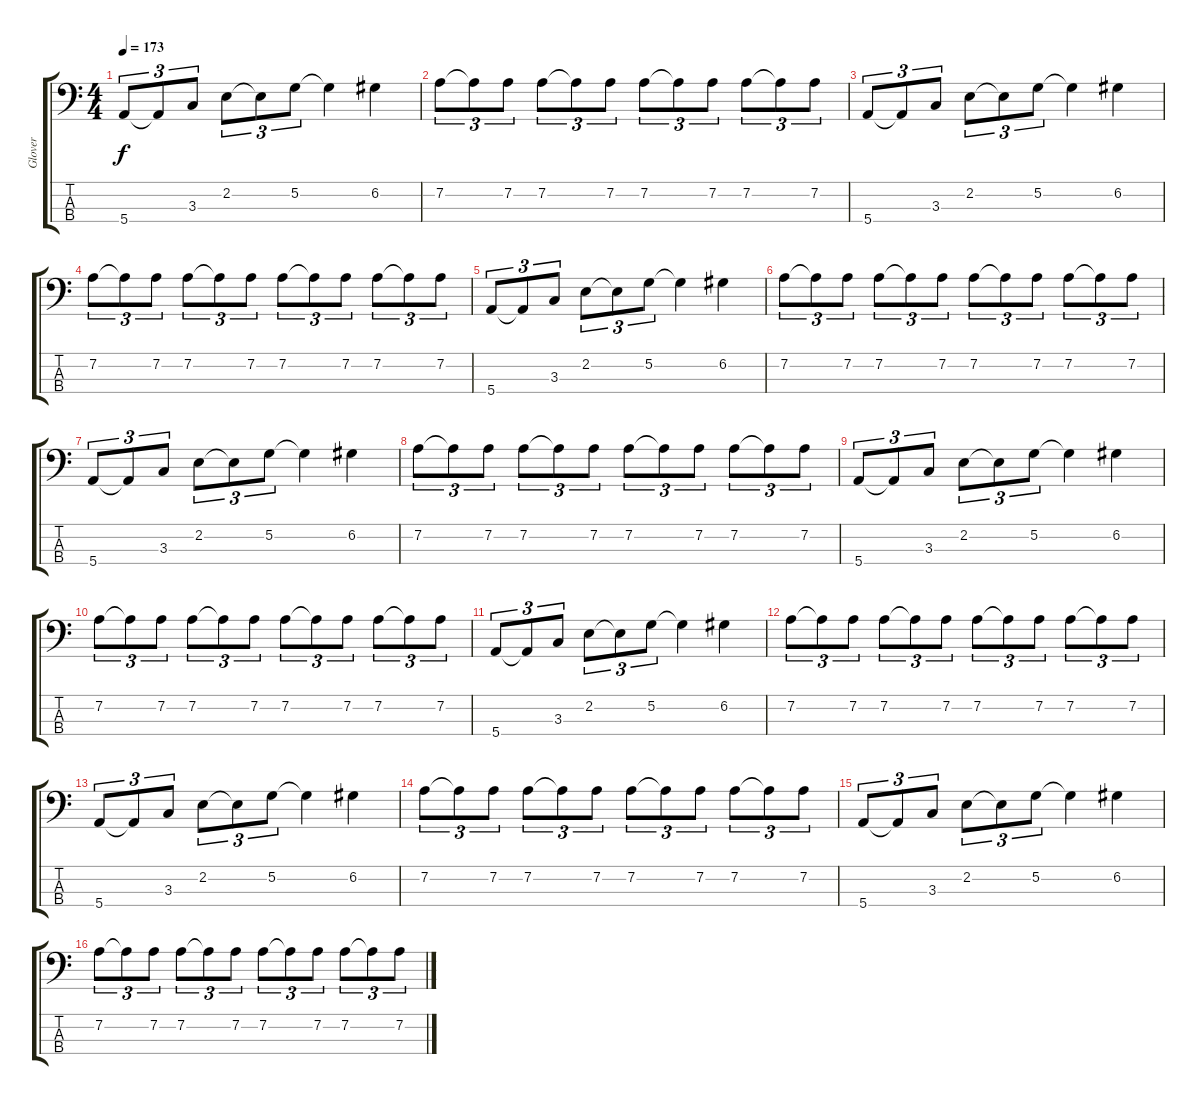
\track ("Glover" "Glover") {instrument electricbassfinger}
\staff {score tabs}
\tuning (G2 D2 A1 E1) {hide}
\ts (4 4)
\tempo 173
\clef f4
\ks c
5.4.8{tu (3 2) dy f} 5.4{t}.8{tu (3 2)} 3.3.8{tu (3 2)} 2.2.8{tu (3 2)} 2.2{t}.8{tu (3 2)} 5.2.8{tu (3 2)} 5.2{t}.4 6.2.4 |
7.2.8{tu (3 2)} 7.2{t}.8{tu (3 2)} 7.2.8{tu (3 2)} 7.2.8{tu (3 2)} 7.2{t}.8{tu (3 2)} 7.2.8{tu (3 2)} 7.2.8{tu (3 2)} 7.2{t}.8{tu (3 2)} 7.2.8{tu (3 2)} 7.2.8{tu (3 2)} 7.2{t}.8{tu (3 2)} 7.2.8{tu (3 2)} |
5.4.8{tu (3 2)} 5.4{t}.8{tu (3 2)} 3.3.8{tu (3 2)} 2.2.8{tu (3 2)} 2.2{t}.8{tu (3 2)} 5.2.8{tu (3 2)} 5.2{t}.4 6.2.4 |
7.2.8{tu (3 2)} 7.2{t}.8{tu (3 2)} 7.2.8{tu (3 2)} 7.2.8{tu (3 2)} 7.2{t}.8{tu (3 2)} 7.2.8{tu (3 2)} 7.2.8{tu (3 2)} 7.2{t}.8{tu (3 2)} 7.2.8{tu (3 2)} 7.2.8{tu (3 2)} 7.2{t}.8{tu (3 2)} 7.2.8{tu (3 2)} |
5.4.8{tu (3 2)} 5.4{t}.8{tu (3 2)} 3.3.8{tu (3 2)} 2.2.8{tu (3 2)} 2.2{t}.8{tu (3 2)} 5.2.8{tu (3 2)} 5.2{t}.4 6.2.4 |
7.2.8{tu (3 2)} 7.2{t}.8{tu (3 2)} 7.2.8{tu (3 2)} 7.2.8{tu (3 2)} 7.2{t}.8{tu (3 2)} 7.2.8{tu (3 2)} 7.2.8{tu (3 2)} 7.2{t}.8{tu (3 2)} 7.2.8{tu (3 2)} 7.2.8{tu (3 2)} 7.2{t}.8{tu (3 2)} 7.2.8{tu (3 2)} |
5.4.8{tu (3 2)} 5.4{t}.8{tu (3 2)} 3.3.8{tu (3 2)} 2.2.8{tu (3 2)} 2.2{t}.8{tu (3 2)} 5.2.8{tu (3 2)} 5.2{t}.4 6.2.4 |
7.2.8{tu (3 2)} 7.2{t}.8{tu (3 2)} 7.2.8{tu (3 2)} 7.2.8{tu (3 2)} 7.2{t}.8{tu (3 2)} 7.2.8{tu (3 2)} 7.2.8{tu (3 2)} 7.2{t}.8{tu (3 2)} 7.2.8{tu (3 2)} 7.2.8{tu (3 2)} 7.2{t}.8{tu (3 2)} 7.2.8{tu (3 2)} |
5.4.8{tu (3 2)} 5.4{t}.8{tu (3 2)} 3.3.8{tu (3 2)} 2.2.8{tu (3 2)} 2.2{t}.8{tu (3 2)} 5.2.8{tu (3 2)} 5.2{t}.4 6.2.4 |
7.2.8{tu (3 2)} 7.2{t}.8{tu (3 2)} 7.2.8{tu (3 2)} 7.2.8{tu (3 2)} 7.2{t}.8{tu (3 2)} 7.2.8{tu (3 2)} 7.2.8{tu (3 2)} 7.2{t}.8{tu (3 2)} 7.2.8{tu (3 2)} 7.2.8{tu (3 2)} 7.2{t}.8{tu (3 2)} 7.2.8{tu (3 2)} |
5.4.8{tu (3 2)} 5.4{t}.8{tu (3 2)} 3.3.8{tu (3 2)} 2.2.8{tu (3 2)} 2.2{t}.8{tu (3 2)} 5.2.8{tu (3 2)} 5.2{t}.4 6.2.4 |
7.2.8{tu (3 2)} 7.2{t}.8{tu (3 2)} 7.2.8{tu (3 2)} 7.2.8{tu (3 2)} 7.2{t}.8{tu (3 2)} 7.2.8{tu (3 2)} 7.2.8{tu (3 2)} 7.2{t}.8{tu (3 2)} 7.2.8{tu (3 2)} 7.2.8{tu (3 2)} 7.2{t}.8{tu (3 2)} 7.2.8{tu (3 2)} |
5.4.8{tu (3 2)} 5.4{t}.8{tu (3 2)} 3.3.8{tu (3 2)} 2.2.8{tu (3 2)} 2.2{t}.8{tu (3 2)} 5.2.8{tu (3 2)} 5.2{t}.4 6.2.4 |
7.2.8{tu (3 2)} 7.2{t}.8{tu (3 2)} 7.2.8{tu (3 2)} 7.2.8{tu (3 2)} 7.2{t}.8{tu (3 2)} 7.2.8{tu (3 2)} 7.2.8{tu (3 2)} 7.2{t}.8{tu (3 2)} 7.2.8{tu (3 2)} 7.2.8{tu (3 2)} 7.2{t}.8{tu (3 2)} 7.2.8{tu (3 2)} |
5.4.8{tu (3 2)} 5.4{t}.8{tu (3 2)} 3.3.8{tu (3 2)} 2.2.8{tu (3 2)} 2.2{t}.8{tu (3 2)} 5.2.8{tu (3 2)} 5.2{t}.4 6.2.4 |
7.2.8{tu (3 2)} 7.2{t}.8{tu (3 2)} 7.2.8{tu (3 2)} 7.2.8{tu (3 2)} 7.2{t}.8{tu (3 2)} 7.2.8{tu (3 2)} 7.2.8{tu (3 2)} 7.2{t}.8{tu (3 2)} 7.2.8{tu (3 2)} 7.2.8{tu (3 2)} 7.2{t}.8{tu (3 2)} 7.2.8{tu (3 2)}
